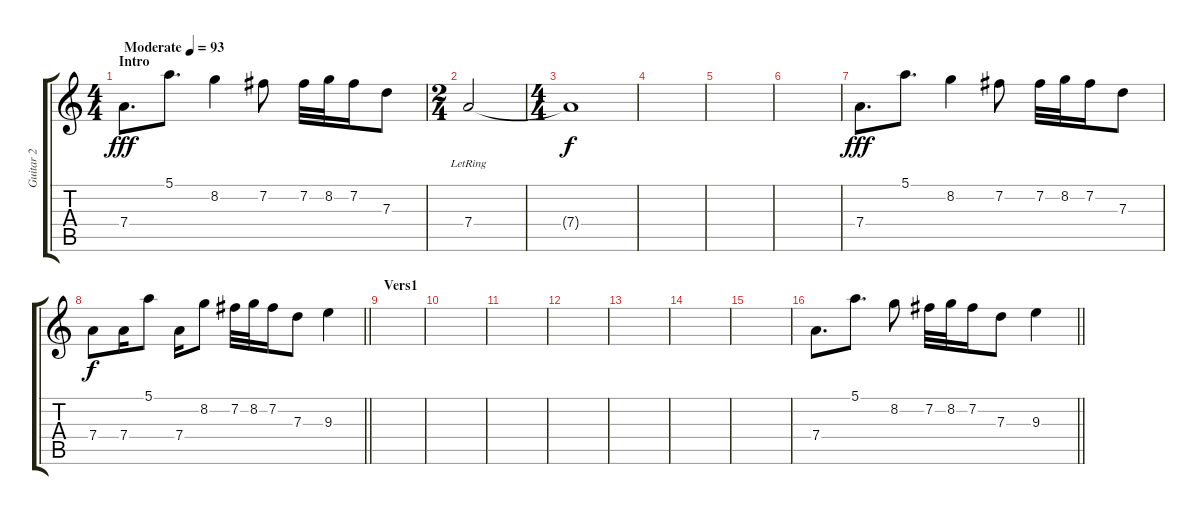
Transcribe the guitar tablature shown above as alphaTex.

\track ("Guitar 2" "Guitar 2") {instrument overdrivenguitar bank 255}
\staff {score tabs}
\tuning (E4 B3 G3 D3 A2 E2) {hide}
\ts (4 4)
\section ("" "Intro")
\tempo (93 "Moderate")
\clef g2
\ks c
7.4.8{d dy fff instrument overdrivenguitar} 5.1.8{d} 8.2.4 7.2.8 7.2.32 8.2.32 7.2.16 7.3.8 |
\ts (2 4)
7.4{lr}.2 |
\ts (4 4)
7.4{t}.1{dy f} |
|
|
|
7.4.8{d dy fff} 5.1.8{d} 8.2.4 7.2.8 7.2.32 8.2.32 7.2.16 7.3.8 |
\barLineRight lightlight
7.4.8{dy f} 7.4.16 5.1.8 7.4.16 8.2.8 7.2.32 8.2.32 7.2.16 7.3.8 9.3.4 |
\section ("" "Vers1")
|
|
|
|
|
|
|
\barLineRight lightlight
7.4.8{d} 5.1.8{d} 8.2.8 7.2.32 8.2.32 7.2.16 7.3.8 9.3.4
